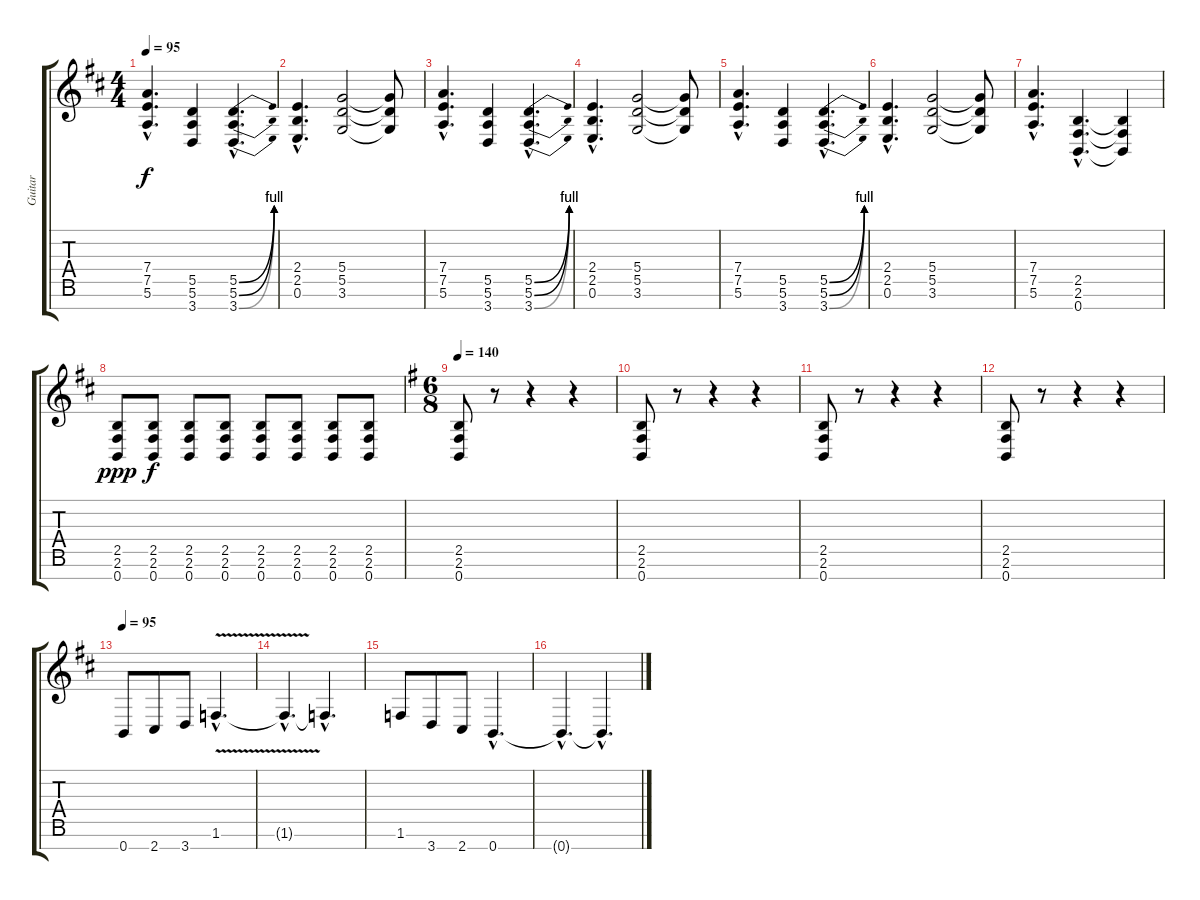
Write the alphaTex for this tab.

\track ("Guitar" "Guitar") {instrument distortionguitar}
\staff {score tabs}
\tuning (E4 B3 G3 D3 A2 E2 B1) {hide}
\ts (4 4)
\tempo 95
\clef g2
\ks bminor
(7.4{hac} 7.5{hac} 5.6{hac}).4{d dy f} (5.5 5.6 3.7).4 (5.5{be (bend 0 0 60 4) hac} 5.6{be (bend 0 0 60 4) hac} 3.7{be (bend 0 0 60 4) hac}).4{d} |
(2.4{hac} 2.5{hac} 0.6{hac}).4{d} (5.4 5.5 3.6).2 (5.4{t} 5.5{t} 3.6{t}).8 |
(7.4{hac} 7.5{hac} 5.6{hac}).4{d} (5.5 5.6 3.7).4 (5.5{be (bend 0 0 60 4) hac} 5.6{be (bend 0 0 60 4) hac} 3.7{be (bend 0 0 60 4) hac}).4{d} |
(2.4{hac} 2.5{hac} 0.6{hac}).4{d} (5.4 5.5 3.6).2 (5.4{t} 5.5{t} 3.6{t}).8 |
(7.4{hac} 7.5{hac} 5.6{hac}).4{d} (5.5 5.6 3.7).4 (5.5{be (bend 0 0 60 4) hac} 5.6{be (bend 0 0 60 4) hac} 3.7{be (bend 0 0 60 4) hac}).4{d} |
(2.4{hac} 2.5{hac} 0.6{hac}).4{d} (5.4 5.5 3.6).2 (5.4{t} 5.5{t} 3.6{t}).8 |
(7.4{hac} 7.5{hac} 5.6{hac}).4{d} (2.5{hac} 2.6{hac} 0.7{hac}).4{d} (2.5{t} 2.6{t} 0.7{t}).4 |
(2.5 2.6 0.7).8{dy ppp volume 8} (2.5 2.6 0.7).8{dy f volume 16} (2.5 2.6 0.7).8 (2.5 2.6 0.7).8 (2.5 2.6 0.7).8 (2.5 2.6 0.7).8 (2.5 2.6 0.7).8 (2.5 2.6 0.7).8 |
\ts (6 8)
\tempo 140
\ks eminor
(2.5 2.6 0.7).8 r.8 r.4 r.4 |
(2.5 2.6 0.7).8 r.8 r.4 r.4 |
(2.5 2.6 0.7).8 r.8 r.4 r.4 |
(2.5 2.6 0.7).8 r.8 r.4 r.4 |
\tempo 95
\ks bminor
0.7.8 2.7.8 3.7.8 1.6{v hac}.4{d} |
1.6{hac t}.4{d} 1.6{hac t}.4{d} |
1.6.8 3.7.8 2.7.8 0.7{hac}.4{d} |
0.7{hac t}.4{d} 0.7{hac t}.4{d}
